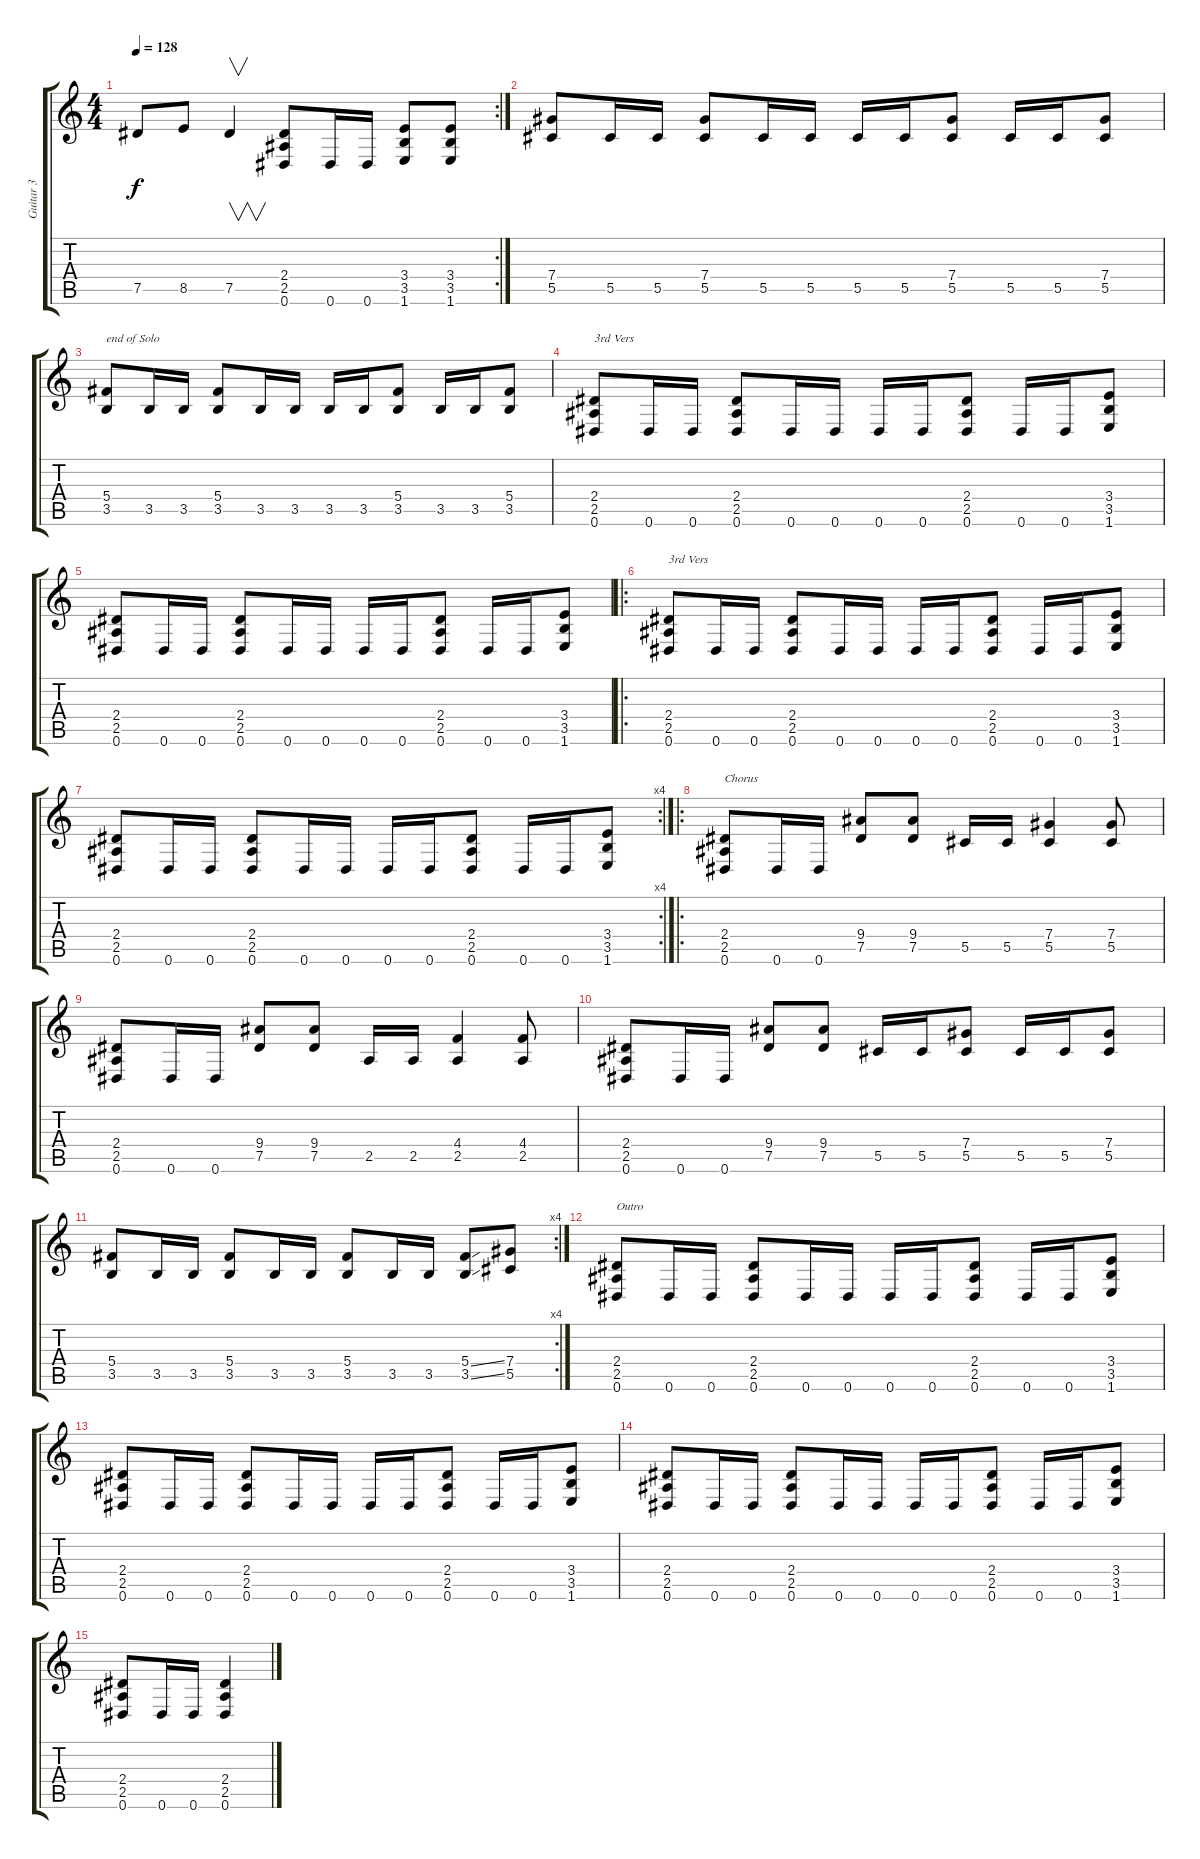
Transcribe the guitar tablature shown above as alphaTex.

\track ("Guitar 3" "Guitar 3") {instrument distortionguitar}
\staff {score tabs}
\tuning (Eb4 Bb3 Gb3 Db3 Ab2 Eb2) {hide}
\rc 2
\ts (4 4)
\tempo 128
\clef g2
\ks c
7.5.8{dy f} 8.5.8 7.5.4{v} (2.4 2.5 0.6).8 0.6.16 0.6.16 (3.4 3.5 1.6).8 (3.4 3.5 1.6).8 |
(7.4 5.5).8 5.5.16 5.5.16 (7.4 5.5).8 5.5.16 5.5.16 5.5.16 5.5.16 (7.4 5.5).8 5.5.16 5.5.16 (7.4 5.5).8 |
(5.4 3.5).8{txt "end of Solo"} 3.5.16 3.5.16 (5.4 3.5).8 3.5.16 3.5.16 3.5.16 3.5.16 (5.4 3.5).8 3.5.16 3.5.16 (5.4 3.5).8 |
(2.4 2.5 0.6).8{txt "3rd Vers"} 0.6.16 0.6.16 (2.4 2.5 0.6).8 0.6.16 0.6.16 0.6.16 0.6.16 (2.4 2.5 0.6).8 0.6.16 0.6.16 (3.4 3.5 1.6).8 |
(2.4 2.5 0.6).8 0.6.16 0.6.16 (2.4 2.5 0.6).8 0.6.16 0.6.16 0.6.16 0.6.16 (2.4 2.5 0.6).8 0.6.16 0.6.16 (3.4 3.5 1.6).8 |
\ro
(2.4 2.5 0.6).8{txt "3rd Vers"} 0.6.16 0.6.16 (2.4 2.5 0.6).8 0.6.16 0.6.16 0.6.16 0.6.16 (2.4 2.5 0.6).8 0.6.16 0.6.16 (3.4 3.5 1.6).8 |
\rc 4
(2.4 2.5 0.6).8 0.6.16 0.6.16 (2.4 2.5 0.6).8 0.6.16 0.6.16 0.6.16 0.6.16 (2.4 2.5 0.6).8 0.6.16 0.6.16 (3.4 3.5 1.6).8 |
\ro
(2.4 2.5 0.6).8{txt "Chorus"} 0.6.16 0.6.16 (9.4 7.5).8 (9.4 7.5).8 5.5.16 5.5.16 (7.4 5.5).4 (7.4 5.5).8 |
(2.4 2.5 0.6).8 0.6.16 0.6.16 (9.4 7.5).8 (9.4 7.5).8 2.5.16 2.5.16 (4.4 2.5).4 (4.4 2.5).8 |
(2.4 2.5 0.6).8 0.6.16 0.6.16 (9.4 7.5).8 (9.4 7.5).8 5.5.16 5.5.16 (7.4 5.5).8 5.5.16 5.5.16 (7.4 5.5).8 |
\rc 4
(5.4 3.5).8 3.5.16 3.5.16 (5.4 3.5).8 3.5.16 3.5.16 (5.4 3.5).8 3.5.16 3.5.16 (5.4{ss} 3.5{ss}).8 (7.4 5.5).8 |
(2.4 2.5 0.6).8{txt "Outro"} 0.6.16 0.6.16 (2.4 2.5 0.6).8 0.6.16 0.6.16 0.6.16 0.6.16 (2.4 2.5 0.6).8 0.6.16 0.6.16 (3.4 3.5 1.6).8 |
(2.4 2.5 0.6).8 0.6.16 0.6.16 (2.4 2.5 0.6).8 0.6.16 0.6.16 0.6.16 0.6.16 (2.4 2.5 0.6).8 0.6.16 0.6.16 (3.4 3.5 1.6).8 |
(2.4 2.5 0.6).8 0.6.16 0.6.16 (2.4 2.5 0.6).8 0.6.16 0.6.16 0.6.16 0.6.16 (2.4 2.5 0.6).8 0.6.16 0.6.16 (3.4 3.5 1.6).8 |
(2.4 2.5 0.6).8 0.6.16 0.6.16 (2.4 2.5 0.6).4
